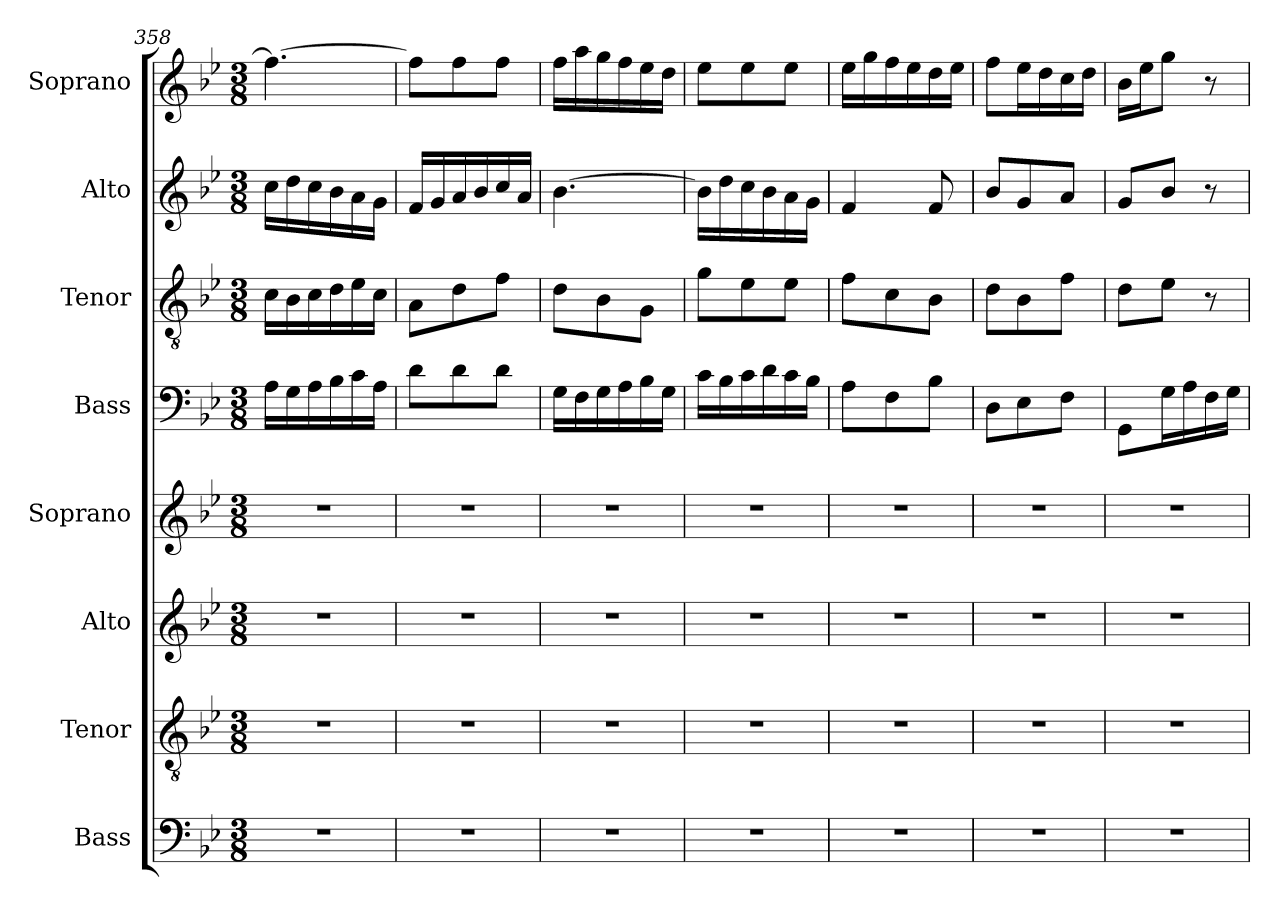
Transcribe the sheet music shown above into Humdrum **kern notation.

**kern	**kern	**kern	**kern	**kern	**kern	**kern	**kern
*part8	*part7	*part6	*part5	*part4	*part3	*part2	*part1
*staff8	*staff7	*staff6	*staff5	*staff4	*staff3	*staff2	*staff1
*I"Bass	*I"Tenor	*I"Alto	*I"Soprano	*I"Bass	*I"Tenor	*I"Alto	*I"Soprano
*clefF4	*clefGv2	*clefG2	*clefG2	*clefF4	*clefGv2	*clefG2	*clefG2
*k[b-e-]	*k[b-e-]	*k[b-e-]	*k[b-e-]	*k[b-e-]	*k[b-e-]	*k[b-e-]	*k[b-e-]
*B-:	*B-:	*B-:	*B-:	*B-:	*B-:	*B-:	*B-:
*M3/8	*M3/8	*M3/8	*M3/8	*M3/8	*M3/8	*M3/8	*M3/8
=358	=358	=358	=358	=358	=358	=358	=358
4.r	4.r	4.r	4.r	16A\LL	16c\LL	16cc\LL	4.ff\_
.	.	.	.	16G\	16B-\	16dd\	.
.	.	.	.	16A\	16c\	16cc\	.
.	.	.	.	16B-\	16d\	16b-\	.
.	.	.	.	16c\	16e-\	16a\	.
.	.	.	.	16A\JJ	16c\JJ	16g\JJ	.
=359	=359	=359	=359	=359	=359	=359	=359
4.r	4.r	4.r	4.r	8d\L	8A\L	16f/LL	8ff\L]
.	.	.	.	.	.	16g/	.
.	.	.	.	8d\	8d\	16a/	8ff\
.	.	.	.	.	.	16b-/	.
.	.	.	.	8d\J	8f\J	16cc/	8ff\J
.	.	.	.	.	.	16a/JJ	.
=360	=360	=360	=360	=360	=360	=360	=360
4.r	4.r	4.r	4.r	16G\LL	8d\L	[>4.b-\	16ff\LL
.	.	.	.	16F\	.	.	16aa\
.	.	.	.	16G\	8B-\	.	16gg\
.	.	.	.	16A\	.	.	16ff\
.	.	.	.	16B-\	8G\J	.	16ee-\
.	.	.	.	16G\JJ	.	.	16dd\JJ
=361	=361	=361	=361	=361	=361	=361	=361
4.r	4.r	4.r	4.r	16c\LL	8g\L	16b-\LL]	8ee-\L
.	.	.	.	16B-\	.	16dd\	.
.	.	.	.	16c\	8e-\	16cc\	8ee-\
.	.	.	.	16d\	.	16b-\	.
.	.	.	.	16c\	8e-\J	16a\	8ee-\J
.	.	.	.	16B-\JJ	.	16g\JJ	.
!!LO:LB:g=z
=362	=362	=362	=362	=362	=362	=362	=362
4.r	4.r	4.r	4.r	8A\L	8f\L	4f/	16ee-\LL
.	.	.	.	.	.	.	16gg\
.	.	.	.	8F\	8c\	.	16ff\
.	.	.	.	.	.	.	16ee-\
.	.	.	.	8B-\J	8B-\J	8f/	16dd\
.	.	.	.	.	.	.	16ee-\JJ
=363	=363	=363	=363	=363	=363	=363	=363
4.r	4.r	4.r	4.r	8D\L	8d\L	8b-/L	8ff\L
.	.	.	.	8E-\	8B-\	8g/	16ee-\L
.	.	.	.	.	.	.	16dd\
.	.	.	.	8F\J	8f\J	8a/J	16cc\
.	.	.	.	.	.	.	16dd\JJ
=364	=364	=364	=364	=364	=364	=364	=364
4.r	4.r	4.r	4.r	8GG\L	8d\L	8g/L	16b-\LL
.	.	.	.	.	.	.	16ee-\J
.	.	.	.	16G\L	8e-\J	8b-/J	8gg\J
.	.	.	.	16A\	.	.	.
.	.	.	.	16F\	8r	8r	8r
.	.	.	.	16G\JJ	.	.	.
=	=	=	=	=	=	=	=
*-	*-	*-	*-	*-	*-	*-	*-
